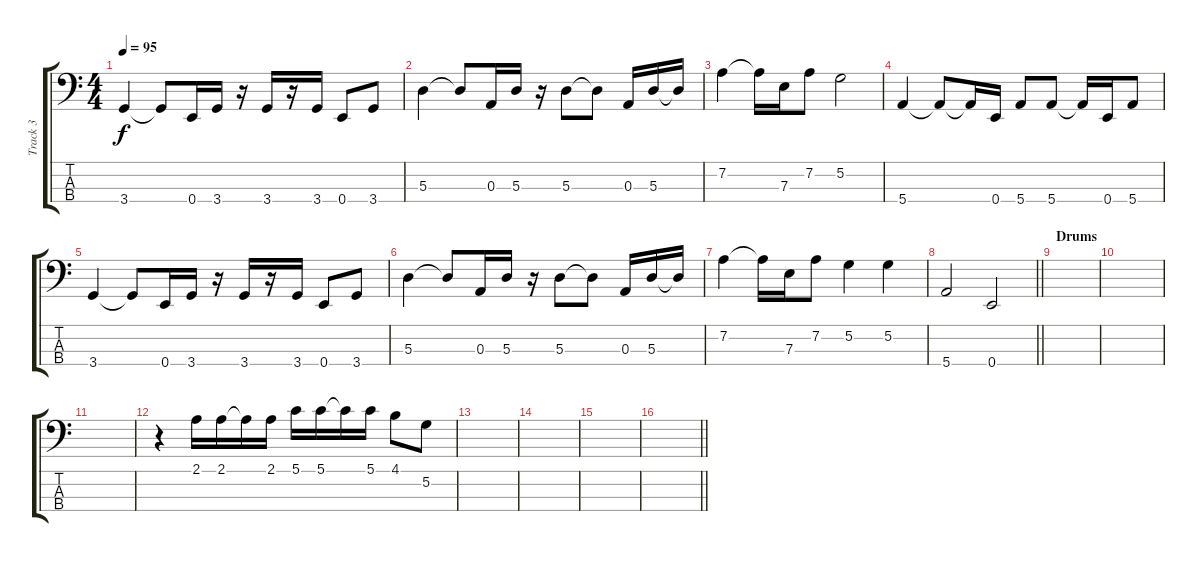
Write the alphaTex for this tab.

\track ("Track 3" "Track 3") {instrument electricbassfinger}
\staff {score tabs}
\tuning (G2 D2 A1 E1) {hide}
\ts (4 4)
\tempo 95
\clef f4
\ks c
3.4.4{dy f} 3.4{t}.8 0.4.16 3.4.16 r.16 3.4.16 r.16 3.4.16 0.4.8 3.4.8 |
5.3.4 5.3{t}.8 0.3.16 5.3.16 r.16 5.3.8 5.3{t}.8 0.3.16 5.3.16 5.3{t}.16 |
7.2.4 7.2{t}.16 7.3.16 7.2.8 5.2.2 |
5.4.4 5.4{t}.8 5.4{t}.16 0.4.16 5.4.8 5.4.8 5.4{t}.16 0.4.16 5.4.8 |
3.4.4 3.4{t}.8 0.4.16 3.4.16 r.16 3.4.16 r.16 3.4.16 0.4.8 3.4.8 |
5.3.4 5.3{t}.8 0.3.16 5.3.16 r.16 5.3.8 5.3{t}.8 0.3.16 5.3.16 5.3{t}.16 |
7.2.4 7.2{t}.16 7.3.16 7.2.8 5.2.4 5.2.4 |
\barLineRight lightlight
5.4.2 0.4.2 |
\section ("" "Drums")
|
|
|
r.4 2.1.16 2.1.16 2.1{t}.16 2.1.16 5.1.16 5.1.16 5.1{t}.16 5.1.16 4.1.8 5.2.8 |
|
|
|
\barLineRight lightlight
